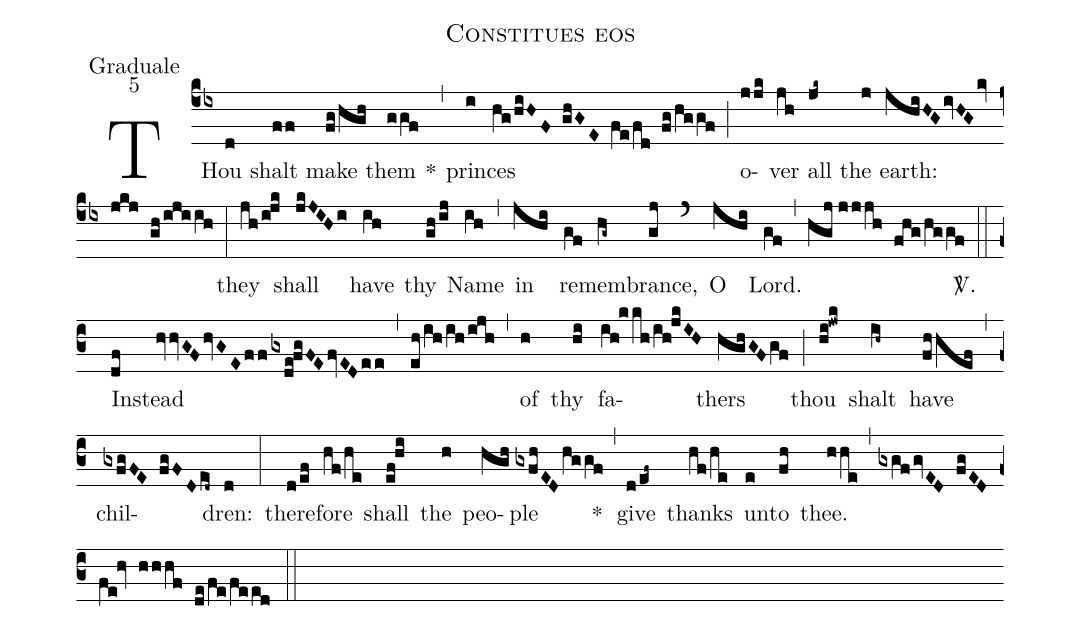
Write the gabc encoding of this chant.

name:Constitues eos;
office-part:Graduale;
mode:5;
%%
(cb4) THou(d) shalt(ff) make(fg/hgh) them(ggf) *(,) prin(i)ces(hg/hiHF ghGE fe/fd fg/hggf) (;) o(jjk)ver(jh) all(jk~) the(j) earth:(jhiHG/ivHG/kv jkj gh/ijiih) (:) they(jh/i!jk) shall(jkJIHi) have(ih) thy(gh/ij) Name(ih) (,) in(jhi) re(gf)mem(hg~)brance,(gj) (`) O(jhi) Lord.(gf) (,) (hgj//jjjh fhg/hggf) <sp>V/</sp>.(z0::c3) In(df)stead(hvvGF/hvGE/ff/gxde!fgFE/fvED/ee) (,) (eh/ih/ih/ijh) (,) of(h) thy(hi) fa(ih!kkh/ih!jkIH)thers(hghGF/gf) (;) thou(hi!jwk) shalt(ih~) have(fhhef) (,) chil(gxfgFE fgFD/ed~)dren:(d) (:) there(d/ef)fore(hf/he) shall(ef!hi) the(h) peo(hgh)ple(gxfhED/hggf) *(,) give(d/ef~) thanks(hf/he) un(e)to(fh) thee.(hhe) (,) (gxgf/gvED fgED/fe!hv hhhf de/fe/feed) (::)
